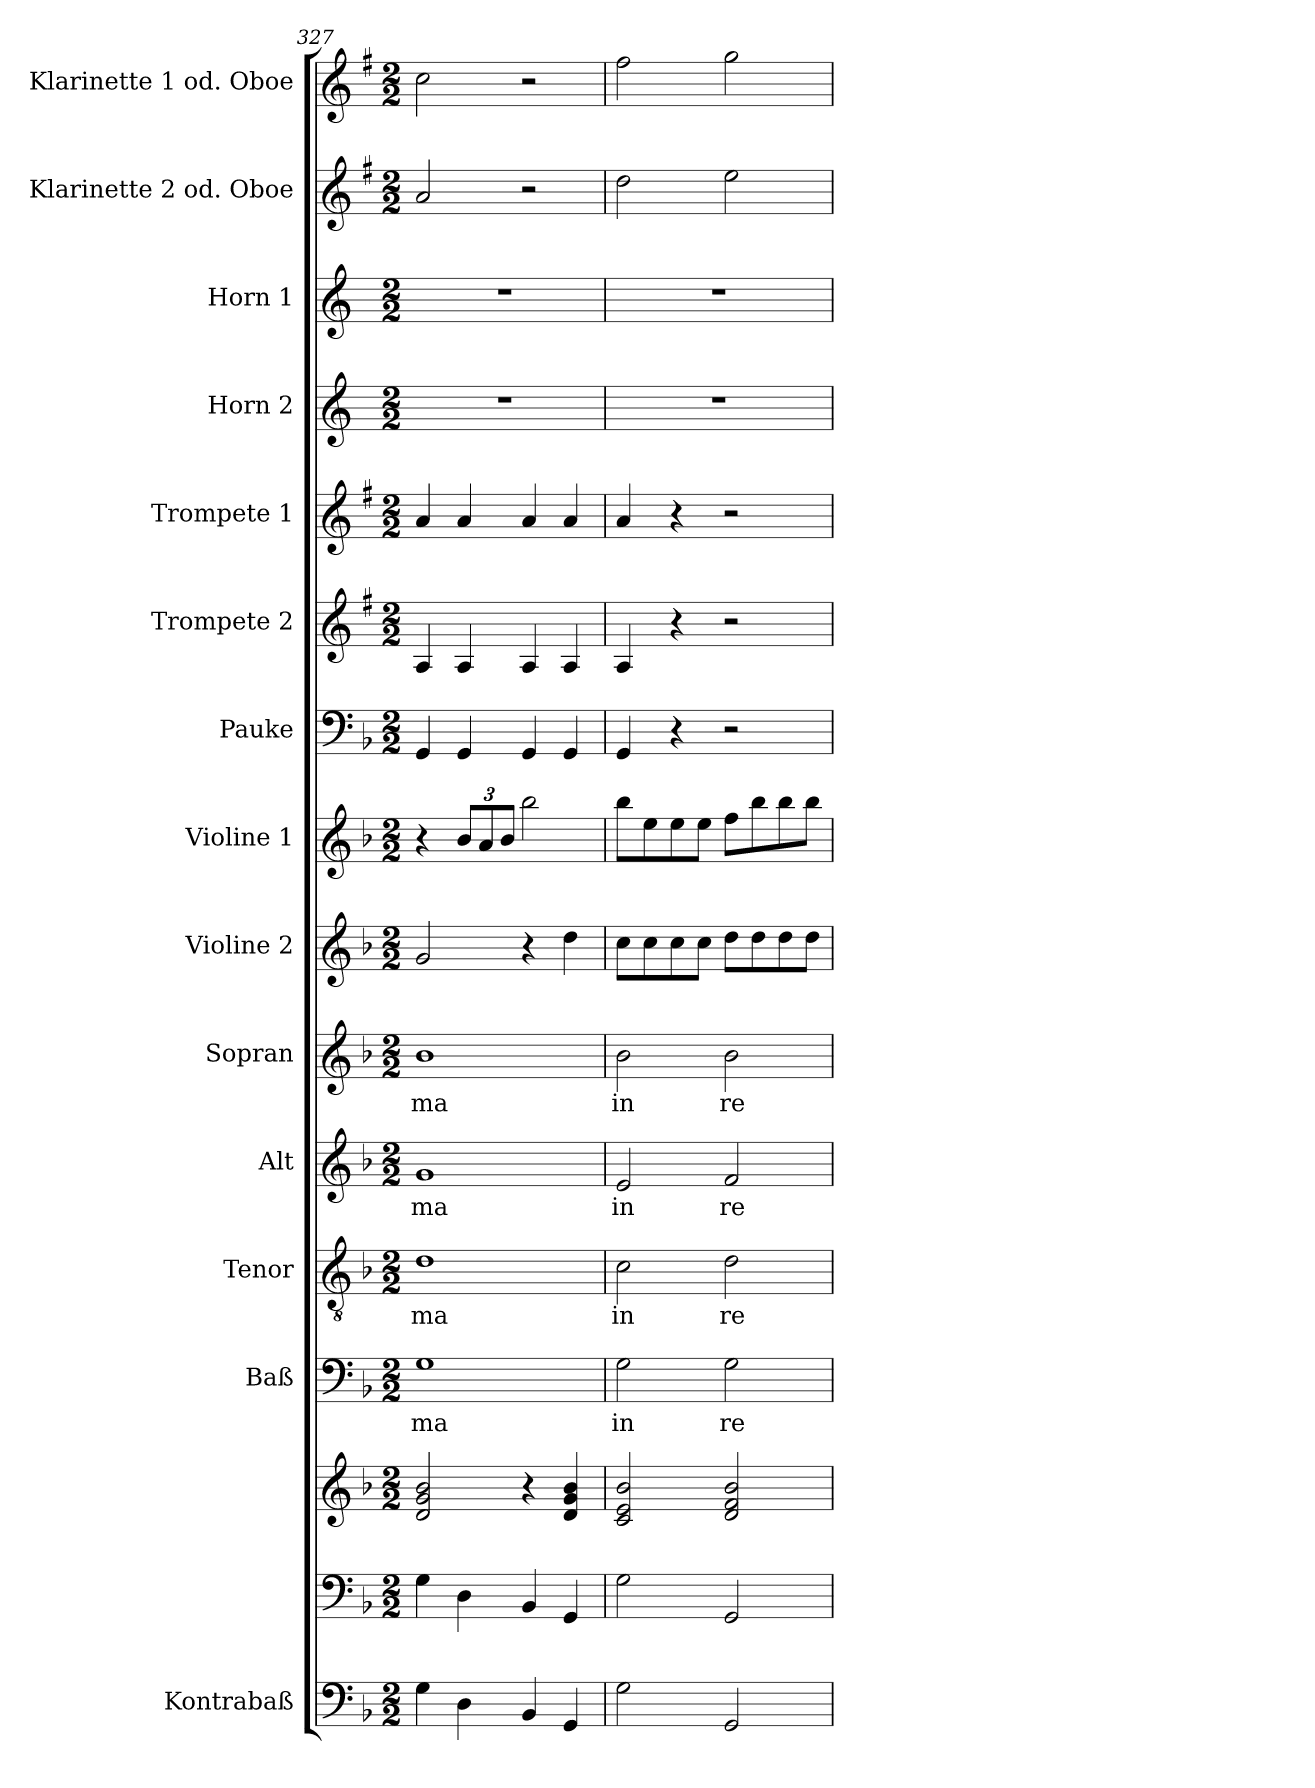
**kern	**kern	**kern	**kern	**text	**kern	**text	**kern	**text	**kern	**text	**kern	**kern	**kern	**kern	**kern	**kern	**kern	**kern	**kern
*part15	*part14	*part14	*part13	*part13	*part12	*part12	*part11	*part11	*part10	*part10	*part9	*part8	*part7	*part6	*part5	*part4	*part3	*part2	*part1
*staff16	*staff15	*staff14	*staff13	*staff13	*staff12	*staff12	*staff11	*staff11	*staff10	*staff10	*staff9	*staff8	*staff7	*staff6	*staff5	*staff4	*staff3	*staff2	*staff1
*I"Kontrabaß	*	*	*I"Baß	*	*I"Tenor	*	*I"Alt	*	*I"Sopran	*	*I"Violine 2	*I"Violine 1	*I"Pauke	*I"Trompete 2	*I"Trompete 1	*I"Horn 2	*I"Horn 1	*I"Klarinette 2 od. Oboe	*I"Klarinette 1 od. Oboe
*	*	*	*	*	*	*	*	*	*	*	*	*	*	*I'Tpt	*I'Tpt	*I'Hn	*I'Hn	*	*
*clefF4	*clefF4	*clefG2	*clefF4	*	*clefGv2	*	*clefG2	*	*clefG2	*	*clefG2	*clefG2	*clefF4	*clefG2	*clefG2	*clefG2	*clefG2	*clefG2	*clefG2
*ITrd7c12	*	*	*	*	*	*	*	*	*	*	*	*	*	*ITrd1c2	*ITrd1c2	*ITrd4c7	*ITrd4c7	*ITrd1c2	*ITrd1c2
*k[b-]	*k[b-]	*k[b-]	*k[b-]	*	*k[b-]	*	*k[b-]	*	*k[b-]	*	*k[b-]	*k[b-]	*k[b-]	*k[b-]	*k[b-]	*k[b-]	*k[b-]	*k[b-]	*k[b-]
*F:	*F:	*F:	*F:	*	*F:	*	*F:	*	*F:	*	*F:	*F:	*F:	*F:	*F:	*F:	*F:	*F:	*F:
*M2/2	*M2/2	*M2/2	*M2/2	*	*M2/2	*	*M2/2	*	*M2/2	*	*M2/2	*M2/2	*M2/2	*M2/2	*M2/2	*M2/2	*M2/2	*M2/2	*M2/2
=327	=327	=327	=327	=327	=327	=327	=327	=327	=327	=327	=327	=327	=327	=327	=327	=327	=327	=327	=327
!	!	!	!	!LO:LY:b	!	!LO:LY:b	!	!LO:LY:b	!	!LO:LY:b	!	!	!	!	!	!	!	!	!
4GG\	4G\	2d/ 2g/ 2b-/	1G	-ma	1d	-ma	1g	-ma	1b-	-ma	2g/	4r	4GG/	4G/	4g/	1r	1r	2g/	2b-\
*	*	*	*	*	*	*	*	*	*	*	*	*Xbrackettup	*	*	*	*	*	*	*
4DD\	4D\	.	.	.	.	.	.	.	.	.	.	12b-/L	4GG/	4G/	4g/	.	.	.	.
.	.	.	.	.	.	.	.	.	.	.	.	12a/	.	.	.	.	.	.	.
.	.	.	.	.	.	.	.	.	.	.	.	12b-/J	.	.	.	.	.	.	.
4BBB-/	4BB-/	4r	.	.	.	.	.	.	.	.	4r	2bb-\	4GG/	4G/	4g/	.	.	2r	2r
4GGG/	4GG/	4d/ 4g/ 4b-/	.	.	.	.	.	.	.	.	4dd\	.	4GG/	4G/	4g/	.	.	.	.
=328	=328	=328	=328	=328	=328	=328	=328	=328	=328	=328	=328	=328	=328	=328	=328	=328	=328	=328	=328
!	!	!	!	!LO:LY:b	!	!LO:LY:b	!	!LO:LY:b	!	!LO:LY:b	!	!	!	!	!	!	!	!	!
2GG\	2G\	2c/ 2e/ 2b-/	2G\	in	2c\	in	2e/	in	2b-\	in	8cc\L	8bb-\L	4GG/	4G/	4g/	1r	1r	2cc\	2ee\
.	.	.	.	.	.	.	.	.	.	.	8cc\	8ee\	.	.	.	.	.	.	.
.	.	.	.	.	.	.	.	.	.	.	8cc\	8ee\	4r	4r	4r	.	.	.	.
.	.	.	.	.	.	.	.	.	.	.	8cc\J	8ee\J	.	.	.	.	.	.	.
!	!	!	!	!LO:LY:b	!	!LO:LY:b	!	!LO:LY:b	!	!LO:LY:b	!	!	!	!	!	!	!	!	!
2GGG/	2GG/	2d/ 2f/ 2b-/	2G\	re-	2d\	re-	2f/	re-	2b-\	re-	8dd\L	8ff\L	2r	2r	2r	.	.	2dd\	2ff\
.	.	.	.	.	.	.	.	.	.	.	8dd\	8bb-\	.	.	.	.	.	.	.
.	.	.	.	.	.	.	.	.	.	.	8dd\	8bb-\	.	.	.	.	.	.	.
.	.	.	.	.	.	.	.	.	.	.	8dd\J	8bb-\J	.	.	.	.	.	.	.
=	=	=	=	=	=	=	=	=	=	=	=	=	=	=	=	=	=	=	=
*-	*-	*-	*-	*-	*-	*-	*-	*-	*-	*-	*-	*-	*-	*-	*-	*-	*-	*-	*-
